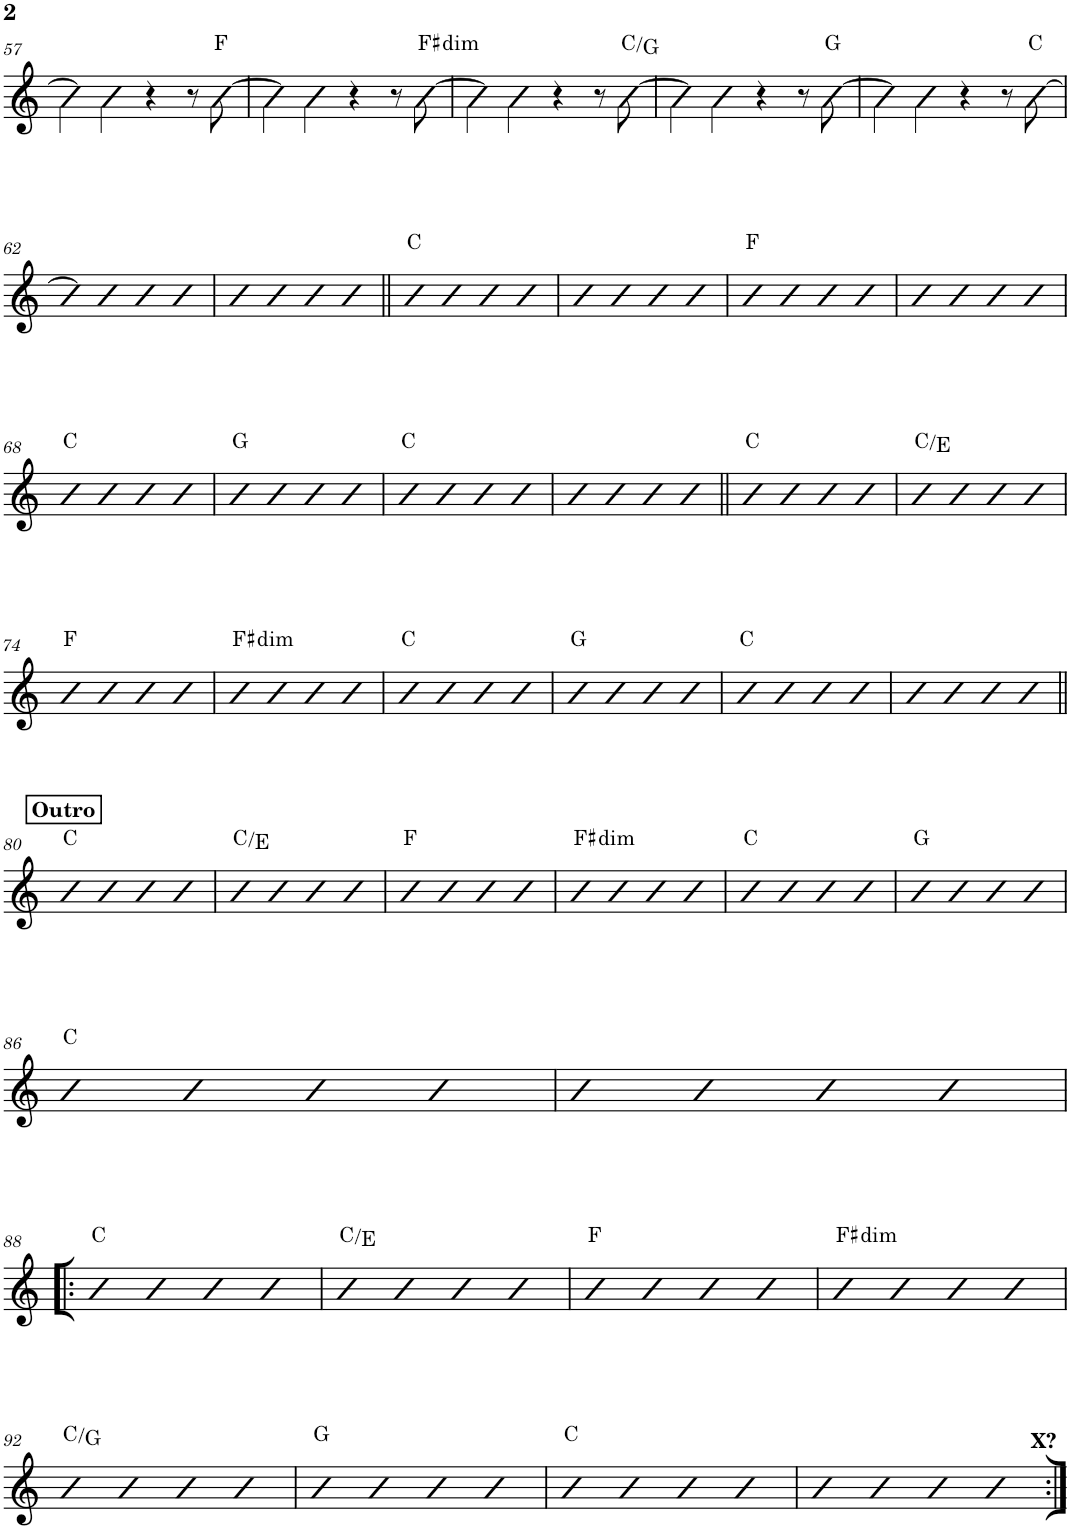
**kern	**harte
*part1	*part1
*staff1	*
*I"Piano	*
*I'Pno.	*
!!LO:PB:g=z
*clefG2	*
*k[]	*
*M4/4	*
=57	=57
4b\]	.
4b\	.
4r	.
8r	.
[8b\	F:maj
=58	=58
4b\]	.
4b\	.
4r	.
8r	.
!	!LO:H:kt=dim
[8b\	F#:dim
=59	=59
4b\]	.
4b\	.
4r	.
8r	.
[8b\	C:maj/5
=60	=60
4b\]	.
4b\	.
4r	.
8r	.
[8b\	G:maj
=61	=61
4b\]	.
4b\	.
4r	.
8r	.
[8b\	C:maj
!!LO:LB:g=z
=62	=62
4b]	.
4b	.
4b	.
4b	.
=63	=63
4b	.
4b	.
4b	.
4b	.
=64||	=64||
4b	C:maj
4b	.
4b	.
4b	.
=65	=65
4b	.
4b	.
4b	.
4b	.
=66	=66
4b	F:maj
4b	.
4b	.
4b	.
=67	=67
4b	.
4b	.
4b	.
4b	.
!!LO:LB:g=z
=68	=68
4b	C:maj
4b	.
4b	.
4b	.
=69	=69
4b	G:maj
4b	.
4b	.
4b	.
=70	=70
4b	C:maj
4b	.
4b	.
4b	.
=71	=71
4b	.
4b	.
4b	.
4b	.
=72||	=72||
4b	C:maj
4b	.
4b	.
4b	.
=73	=73
4b	C:maj/3
4b	.
4b	.
4b	.
!!LO:LB:g=z
=74	=74
4b	F:maj
4b	.
4b	.
4b	.
=75	=75
!	!LO:H:kt=dim
4b	F#:dim
4b	.
4b	.
4b	.
=76	=76
4b	C:maj
4b	.
4b	.
4b	.
=77	=77
4b	G:maj
4b	.
4b	.
4b	.
=78	=78
4b	C:maj
4b	.
4b	.
4b	.
=79	=79
4b	.
4b	.
4b	.
4b	.
!!LO:LB:g=z
!!LO:REH:place=s1:a:B:cj:t=Outro
=80||	=80||
4b	C:maj
4b	.
4b	.
4b	.
=81	=81
4b	C:maj/3
4b	.
4b	.
4b	.
=82	=82
4b	F:maj
4b	.
4b	.
4b	.
=83	=83
!	!LO:H:kt=dim
4b	F#:dim
4b	.
4b	.
4b	.
=84	=84
4b	C:maj
4b	.
4b	.
4b	.
=85	=85
4b	G:maj
4b	.
4b	.
4b	.
!!LO:LB:g=z
=86	=86
4b	C:maj
4b	.
4b	.
4b	.
=87	=87
4b	.
4b	.
4b	.
4b	.
!!LO:LB:g=z
=88!|:	=88!|:
4b	C:maj
4b	.
4b	.
4b	.
=89	=89
4b	C:maj/3
4b	.
4b	.
4b	.
=90	=90
4b	F:maj
4b	.
4b	.
4b	.
=91	=91
!	!LO:H:kt=dim
4b	F#:dim
4b	.
4b	.
4b	.
!!LO:LB:g=z
=92	=92
4b	C:maj/5
4b	.
4b	.
4b	.
=93	=93
4b	G:maj
4b	.
4b	.
4b	.
=94	=94
4b	C:maj
4b	.
4b	.
4b	.
=95	=95
4b	.
4b	.
4b	.
!LO:TX:a:B:t=X?	!
4b	.
=:|!	=:|!
*-	*-
